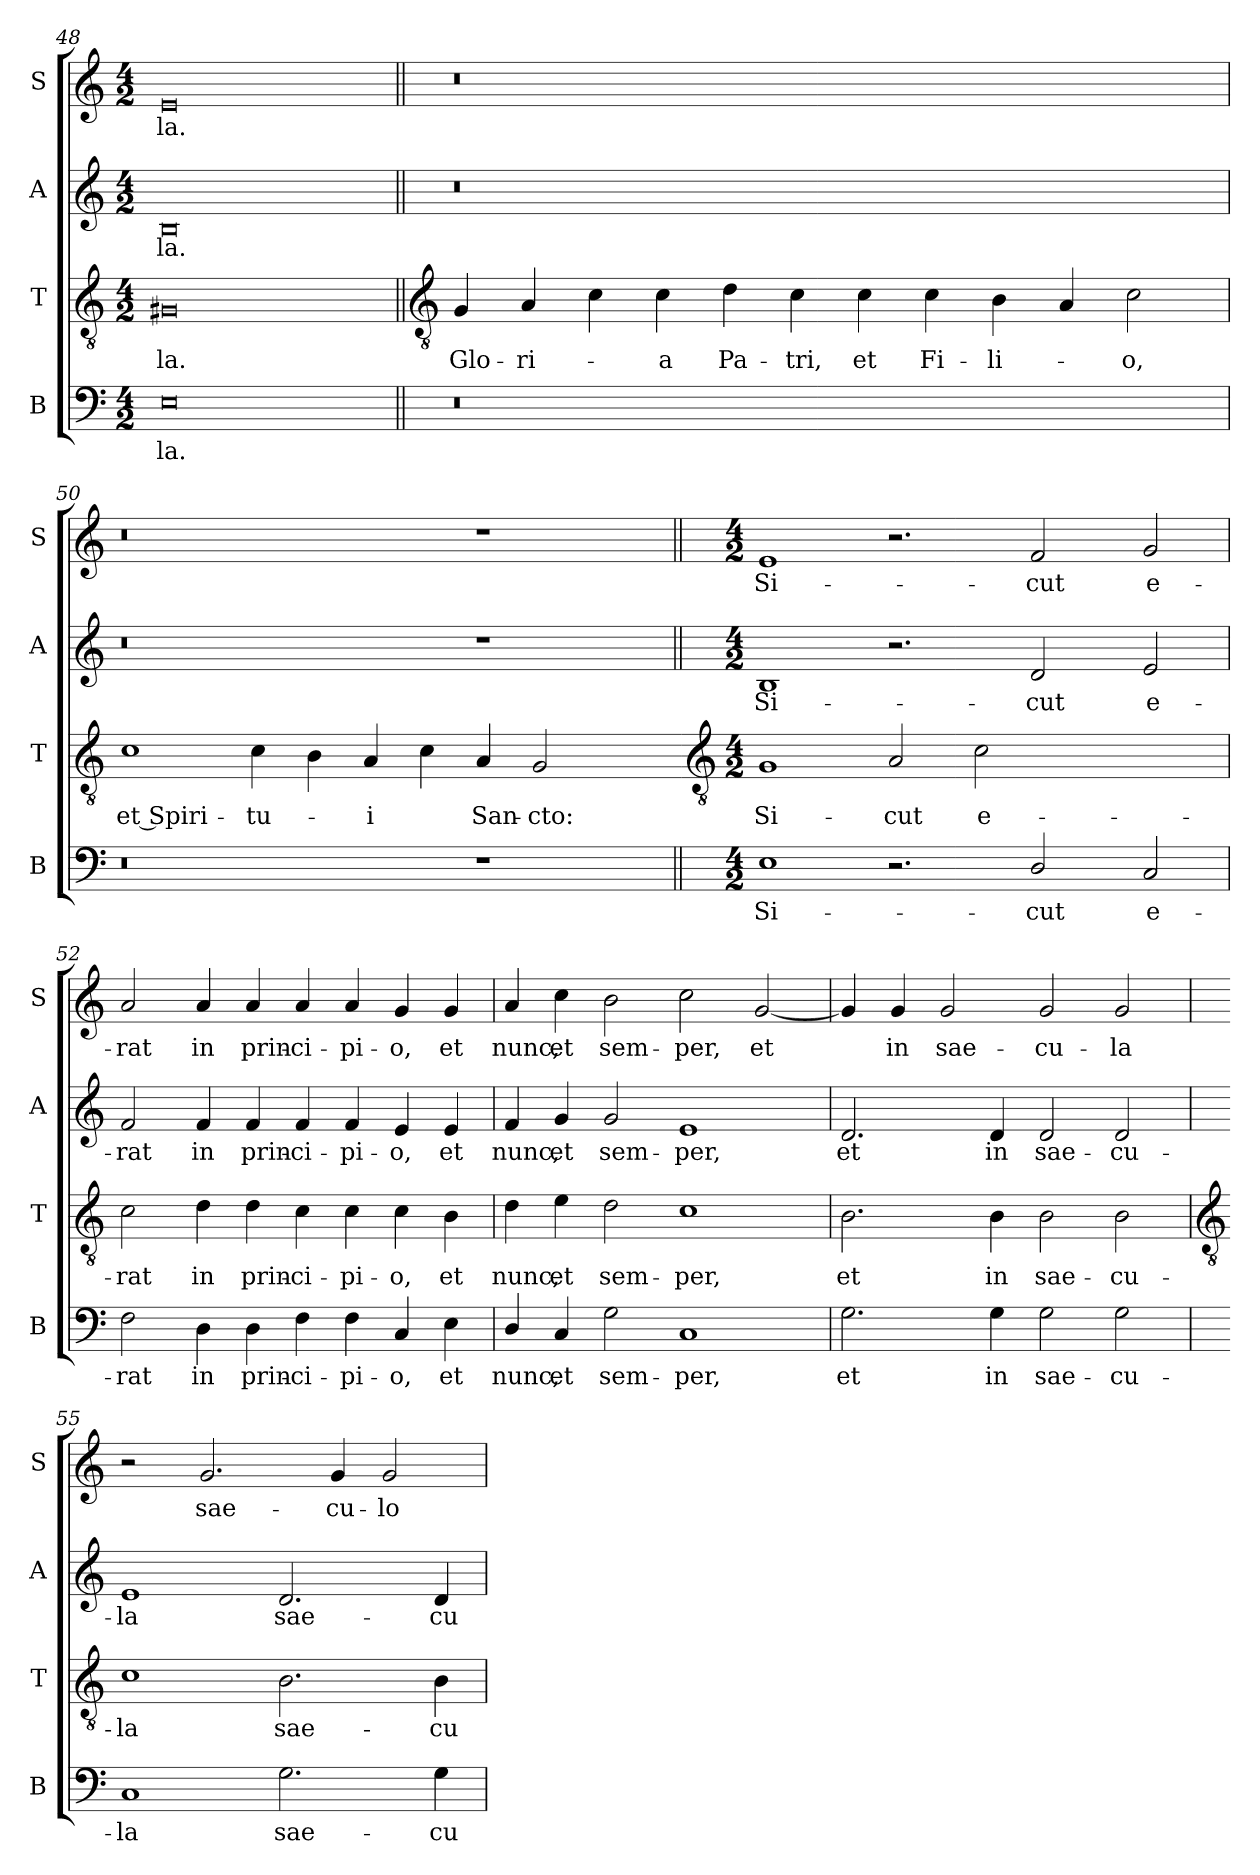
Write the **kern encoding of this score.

**kern	**text	**kern	**text	**kern	**text	**kern	**text
*part4	*part4	*part3	*part3	*part2	*part2	*part1	*part1
*staff4	*staff4	*staff3	*staff3	*staff2	*staff2	*staff1	*staff1
*I"B	*	*I"T	*	*I"A	*	*I"S	*
*I'B	*	*I'T	*	*I'A	*	*I'S	*
*clefF4	*	*clefGv2	*	*clefG2	*	*clefG2	*
*k[]	*	*k[]	*	*k[]	*	*k[]	*
*C:	*	*C:	*	*C:	*	*C:	*
*M4/2	*	*M4/2	*	*M4/2	*	*M4/2	*
=48	=48	=48	=48	=48	=48	=48	=48
!	!LO:LY:b	!	!LO:LY:b	!	!LO:LY:b	!	!LO:LY:b
0E	-la.	0G#X	-la.	0B	-la.	0e	-la.
!!LO:LB:g=z
=49||	=49||	=49||	=49||	=49||	=49||	=49||	=49||
*	*	*clefGv2	*	*	*	*	*
!	!	!	!LO:LY:b	!	!	!	!
0r	.	4G	Glo-	0r	.	0r	.
!	!	!	!LO:LY:b	!	!	!	!
.	.	4A	-ri-	.	.	.	.
.	.	4c	.	.	.	.	.
!	!	!	!LO:LY:b	!	!	!	!
.	.	4c	a	.	.	.	.
!	!	!	!LO:LY:b	!	!	!	!
.	.	4d	Pa-	.	.	.	.
!	!	!	!LO:LY:b	!	!	!	!
.	.	4c	-tri,	.	.	.	.
!	!	!	!LO:LY:b	!	!	!	!
.	.	4c	et	.	.	.	.
!	!	!	!LO:LY:b	!	!	!	!
.	.	4c	Fi-	.	.	.	.
!	!	!	!LO:LY:b	!	!	!	!
1ryy	.	4B	-li-	1ryy	.	1ryy	.
.	.	4A	.	.	.	.	.
!	!	!	!LO:LY:b	!	!	!	!
.	.	2c	o,	.	.	.	.
=50	=50	=50	=50	=50	=50	=50	=50
!	!	!	!LO:LY:b	!	!	!	!
0r	.	1c	et Spiri-	0r	.	0r	.
!	!	!	!LO:LY:b	!	!	!	!
.	.	4c	-tu-	.	.	.	.
.	.	4B	.	.	.	.	.
!	!	!	!LO:LY:b	!	!	!	!
.	.	4A	i	.	.	.	.
.	.	4c	.	.	.	.	.
!	!	!	!LO:LY:b	!	!	!	!
1r	.	4A	San-	1r	.	1r	.
!	!	!	!LO:LY:b	!	!	!	!
.	.	2G	-cto:	.	.	.	.
.	.	4ryy	.	.	.	.	.
!!LO:LB:g=z
=51||	=51||	=51-	=51||	=51||	=51||	=51||	=51||
*	*	*clefGv2	*	*	*	*	*
*k[]	*	*	*	*k[]	*	*k[]	*
*C:	*	*	*	*C:	*	*C:	*
*M4/2	*	*M4/2	*	*M4/2	*	*M4/2	*
!	!LO:LY:b	!	!LO:LY:b	!	!LO:LY:b	!	!LO:LY:b
1E	Si-	1G	Si-	1B	Si-	1e	Si-
!	!	!	!LO:LY:b	!	!	!	!
2.r	.	2A	-cut	2.r	.	2.r	.
!	!	!	!LO:LY:b	!	!	!	!
.	.	2c	e-	.	.	.	.
!	!LO:LY:b	!	!	!	!LO:LY:b	!	!LO:LY:b
2D/	-cut	.	.	2d	-cut	2f	-cut
.	.	2.ryy	.	.	.	.	.
!	!LO:LY:b	!	!	!	!LO:LY:b	!	!LO:LY:b
2C	e-	.	.	2e	e-	2g	e-
=52	=52	=52	=52	=52	=52	=52	=52
!	!LO:LY:b	!	!LO:LY:b	!	!LO:LY:b	!	!LO:LY:b
2F	-rat	2c	-rat	2f	-rat	2a	-rat
!	!LO:LY:b	!	!LO:LY:b	!	!LO:LY:b	!	!LO:LY:b
4D	in	4d	in	4f	in	4a	in
!	!LO:LY:b	!	!LO:LY:b	!	!LO:LY:b	!	!LO:LY:b
4D	prin-	4d	prin-	4f	prin-	4a	prin-
!	!LO:LY:b	!	!LO:LY:b	!	!LO:LY:b	!	!LO:LY:b
4F	-ci-	4c	-ci-	4f	-ci-	4a	-ci-
!	!LO:LY:b	!	!LO:LY:b	!	!LO:LY:b	!	!LO:LY:b
4F	-pi-	4c	-pi-	4f	-pi-	4a	-pi-
!	!LO:LY:b	!	!LO:LY:b	!	!LO:LY:b	!	!LO:LY:b
4C	-o,	4c	-o,	4e	-o,	4g	-o,
!	!LO:LY:b	!	!LO:LY:b	!	!LO:LY:b	!	!LO:LY:b
4E	et	4B	et	4e	et	4g	et
=53	=53	=53	=53	=53	=53	=53	=53
!	!LO:LY:b	!	!LO:LY:b	!	!LO:LY:b	!	!LO:LY:b
4D/	nunc,	4d	nunc,	4f	nunc,	4a	nunc,
!	!LO:LY:b	!	!LO:LY:b	!	!LO:LY:b	!	!LO:LY:b
4C	et	4e	et	4g	et	4cc	et
!	!LO:LY:b	!	!LO:LY:b	!	!LO:LY:b	!	!LO:LY:b
2G	sem-	2d	sem-	2g	sem-	2b	sem-
!	!LO:LY:b	!	!LO:LY:b	!	!LO:LY:b	!	!LO:LY:b
1C	-per,	1c	-per,	1e	-per,	2cc	-per,
!	!	!	!	!	!	!	!LO:LY:b
.	.	.	.	.	.	[2g	et
=54	=54	=54	=54	=54	=54	=54	=54
!	!LO:LY:b	!	!LO:LY:b	!	!LO:LY:b	!	!
2.G	et	2.B	et	2.d	et	4g]	.
!	!	!	!	!	!	!	!LO:LY:b
.	.	.	.	.	.	4g	in
!	!	!	!	!	!	!	!LO:LY:b
.	.	.	.	.	.	2g	sae-
!	!LO:LY:b	!	!LO:LY:b	!	!LO:LY:b	!	!
4G	in	4B	in	4d	in	.	.
!	!LO:LY:b	!	!LO:LY:b	!	!LO:LY:b	!	!LO:LY:b
2G	sae-	2B	sae-	2d	sae-	2g	-cu-
!	!LO:LY:b	!	!LO:LY:b	!	!LO:LY:b	!	!LO:LY:b
2G	-cu-	2B	-cu-	2d	-cu-	2g	-la
!!LO:LB:g=z
=55	=55	=55	=55	=55	=55	=55	=55
*	*	*clefGv2	*	*	*	*	*
!	!LO:LY:b	!	!LO:LY:b	!	!LO:LY:b	!	!
1C	-la	1c	-la	1e	-la	2r	.
!	!	!	!	!	!	!	!LO:LY:b
.	.	.	.	.	.	2.g	sae-
!	!LO:LY:b	!	!LO:LY:b	!	!LO:LY:b	!	!
2.G	sae-	2.B	sae-	2.d	sae-	.	.
!	!	!	!	!	!	!	!LO:LY:b
.	.	.	.	.	.	4g	-cu-
!	!	!	!	!	!	!	!LO:LY:b
.	.	.	.	.	.	2g	-lo-
!	!LO:LY:b	!	!LO:LY:b	!	!LO:LY:b	!	!
4G	-cu-	4B	-cu-	4d	-cu-	.	.
=	=	=	=	=	=	=	=
*-	*-	*-	*-	*-	*-	*-	*-
